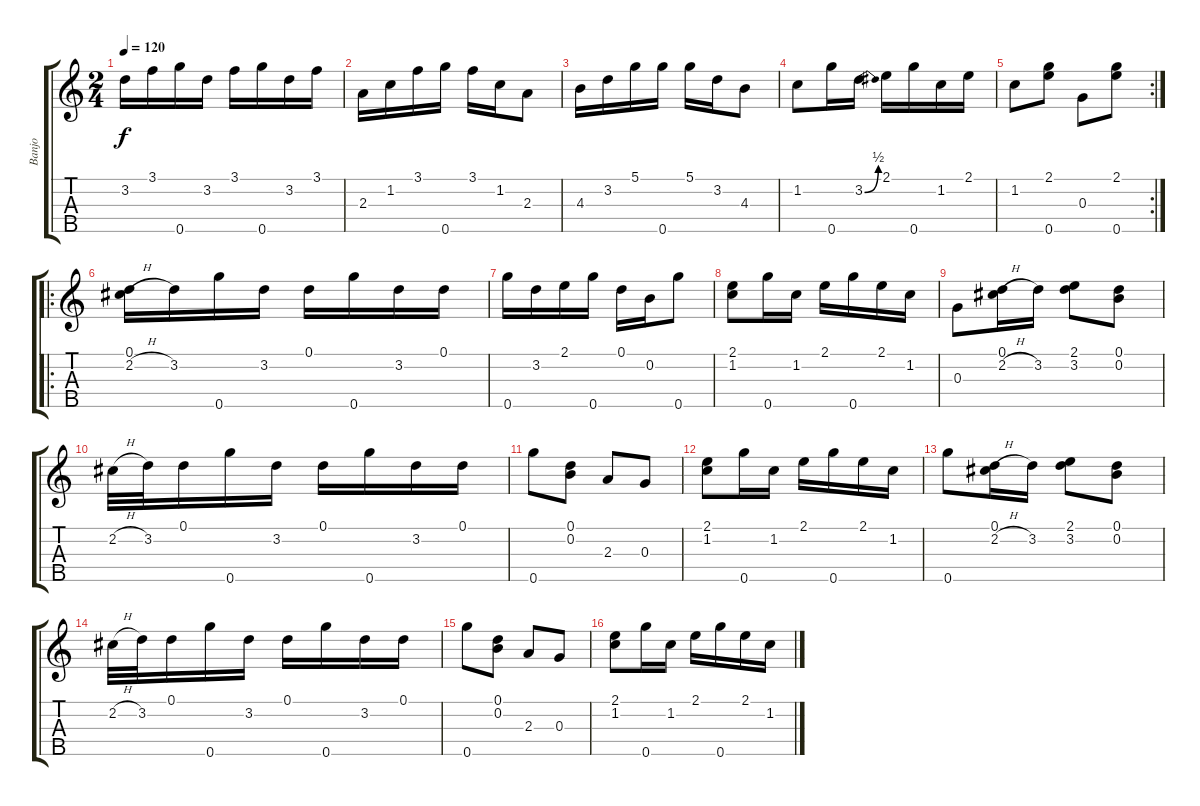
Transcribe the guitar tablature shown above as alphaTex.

\track ("Banjo" "Banjo") {instrument banjo}
\staff {score tabs}
\tuning (D4 B3 G3 D3 G4) {hide}
\displaytranspose 12
\ts (2 4)
\tempo 120
\clef g2
\ks c
3.2.16{dy f} 3.1.16 0.5.16 3.2.16 3.1.16 0.5.16 3.2.16 3.1.16 |
2.3.16 1.2.16 3.1.16 0.5.16 3.1.16 1.2.16 2.3.8 |
4.3.16 3.2.16 5.1.16 0.5.16 5.1.16 3.2.16 4.3.8 |
1.2.8 0.5.16 3.2{be (bend 0 0 60 2)}.16 2.1.16 0.5.16 1.2.16 2.1.16 |
\rc 2
1.2.8 (2.1 0.5).8 0.3.8 (2.1 0.5).8 |
\ro
(0.1 2.2{h}).16 3.2.16 0.5.16 3.2.16 0.1.16 0.5.16 3.2.16 0.1.16 |
0.5.16 3.2.16 2.1.16 0.5.16 0.1.16 0.2.16 0.5.8 |
(2.1 1.2).8 0.5.16 1.2.16 2.1.16 0.5.16 2.1.16 1.2.16 |
0.3.8 (0.1 2.2{h}).16 3.2.16 (2.1 3.2).8 (0.1 0.2).8 |
2.2{h}.32 3.2.32 0.1.16 0.5.16 3.2.16 0.1.16 0.5.16 3.2.16 0.1.16 |
0.5.8 (0.1 0.2).8 2.3.8 0.3.8 |
(2.1 1.2).8 0.5.16 1.2.16 2.1.16 0.5.16 2.1.16 1.2.16 |
0.5.8 (0.1 2.2{h}).16 3.2.16 (2.1 3.2).8 (0.1 0.2).8 |
2.2{h}.32 3.2.32 0.1.16 0.5.16 3.2.16 0.1.16 0.5.16 3.2.16 0.1.16 |
0.5.8 (0.1 0.2).8 2.3.8 0.3.8 |
(2.1 1.2).8 0.5.16 1.2.16 2.1.16 0.5.16 2.1.16 1.2.16
